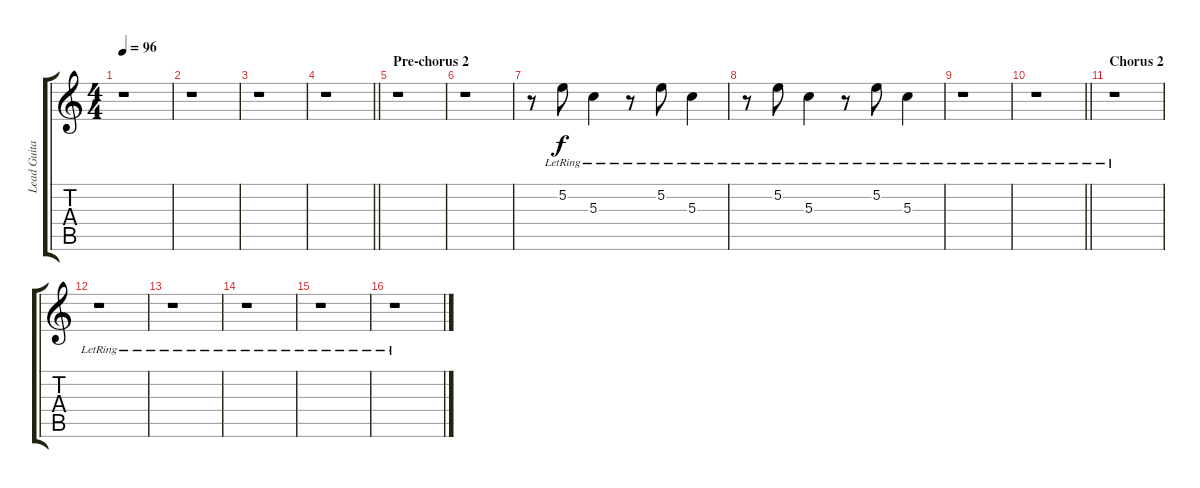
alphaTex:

\track ("Lead Guitar" "Lead Guita") {instrument distortionguitar}
\staff {score tabs}
\tuning (E4 B3 G3 D3 A2 E2) {hide}
\ts (4 4)
\tempo 96
\clef g2
\ks c
r.1{dy f} |
r.1 |
r.1 |
\barLineRight lightlight
r.1 |
\section ("" "Pre-chorus 2")
r.1 |
r.1 |
r.8 5.2{lr}.8 5.3{lr}.4 r.8 5.2{lr}.8 5.3{lr}.4 |
r.8 5.2{lr}.8 5.3{lr}.4 r.8 5.2{lr}.8 5.3{lr}.4 |
r.1 |
\barLineRight lightlight
r.1 |
\section ("" "Chorus 2")
r.1 |
r.1 |
r.1 |
r.1 |
r.1 |
r.1
